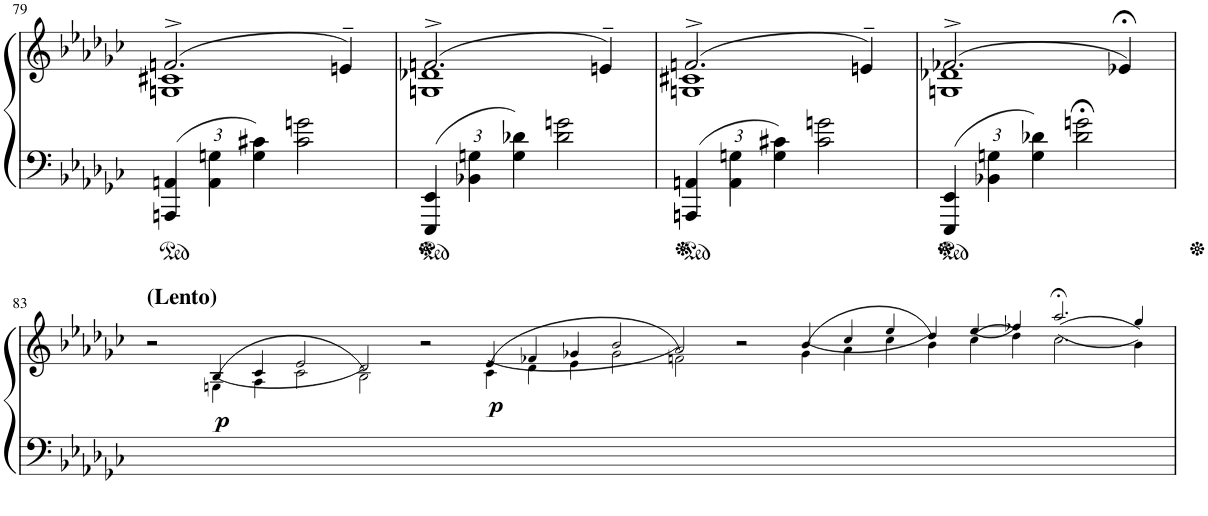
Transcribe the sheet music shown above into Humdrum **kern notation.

**kern	**kern	**dynam
*part1	*part1	*part1
*staff2	*staff1	*staff1/2
*I"Piano	*	*
*I'Pno.	*	*
!!LO:PB:g=z
*clefF4	*clefG2	*
*k[b-e-a-d-g-c-]	*k[b-e-a-d-g-c-]	*
*M4/4	*M4/4	*
*met(c)	*met(c)	*
*Xbrackettup	*	*
=79	=79	=79
*	*^	*
6AAAn/ 6AAn/	(2.fn^/	1Gn 1c#X	.
6AA\ 6Gn\	.	.	.
6G\ 6c#X\	.	.	.
2c#\ 2gn\	.	.	.
.	4en~/)	.	.
=80	=80	=80	=80
6EEE-/ 6EE-/	(2.fn^/	1Gn 1d-X	.
6BB-X\ 6Gn\	.	.	.
6G\ 6d-X\	.	.	.
2d-\ 2gn\	.	.	.
.	4en~/)	.	.
=81	=81	=81	=81
6AAAn/ 6AAn/	(2.fn^/	1Gn 1c#X	.
6AA\ 6Gn\	.	.	.
6G\ 6c#X\	.	.	.
2c#\ 2gn\	.	.	.
.	4en~/)	.	.
=82	=82	=82	=82
6EEE-/ 6EE-/	(2.f-X^/	1Gn 1d-X	.
6BB-X\ 6Gn\	.	.	.
6G\ 6d-X\	.	.	.
2d-\;< 2gn\;<	.	.	.
.	4e-X;</)	.	.
!!LO:LB:g=z	!!
=83	=83	=83	=83
!	!LO:TX:a:B:t=(Lento)	!	!
2r	2r	2ryy	.
!	!	!	!LO:DY:b
1.ryy	(4B-;<!/	(4Gn!\	p
.	4c-!/	4A-!\	.
.	2e-;<!/	2c-!\	.
.	2d-;<!/)	2B-!\)	.
2r	2r	2ryy	.
!	!	!	!LO:DY:b
1..ryy	(4e-;<!/	(4c-!\	p
.	4f-X;<!/	4d-!\	.
.	4g-X;<!/	4e-!\	.
.	2b-;<!/	2g-!\	.
.	2a-;<!/)	2fn!\)	.
2r	2r	2ryy	.
0ryy	(4b-;<!/	(4g-!\	.
.	4cc-;<!/	4a-!\	.
.	4ee-;<!/	4cc-!\	.
.	4dd-;<!/)	4b-!\)	.
.	(4ee-;<!/	(4cc-!\	.
.	4ff-X;<!/)	4dd-!\)	.
.	(2.aa-;<!/	(2.cc-!\	.
2ryy	.	.	.
.	4gg-;<!/)	4b-!\)	.
*	*v	*v	*
=	=	=
*-	*-	*-
